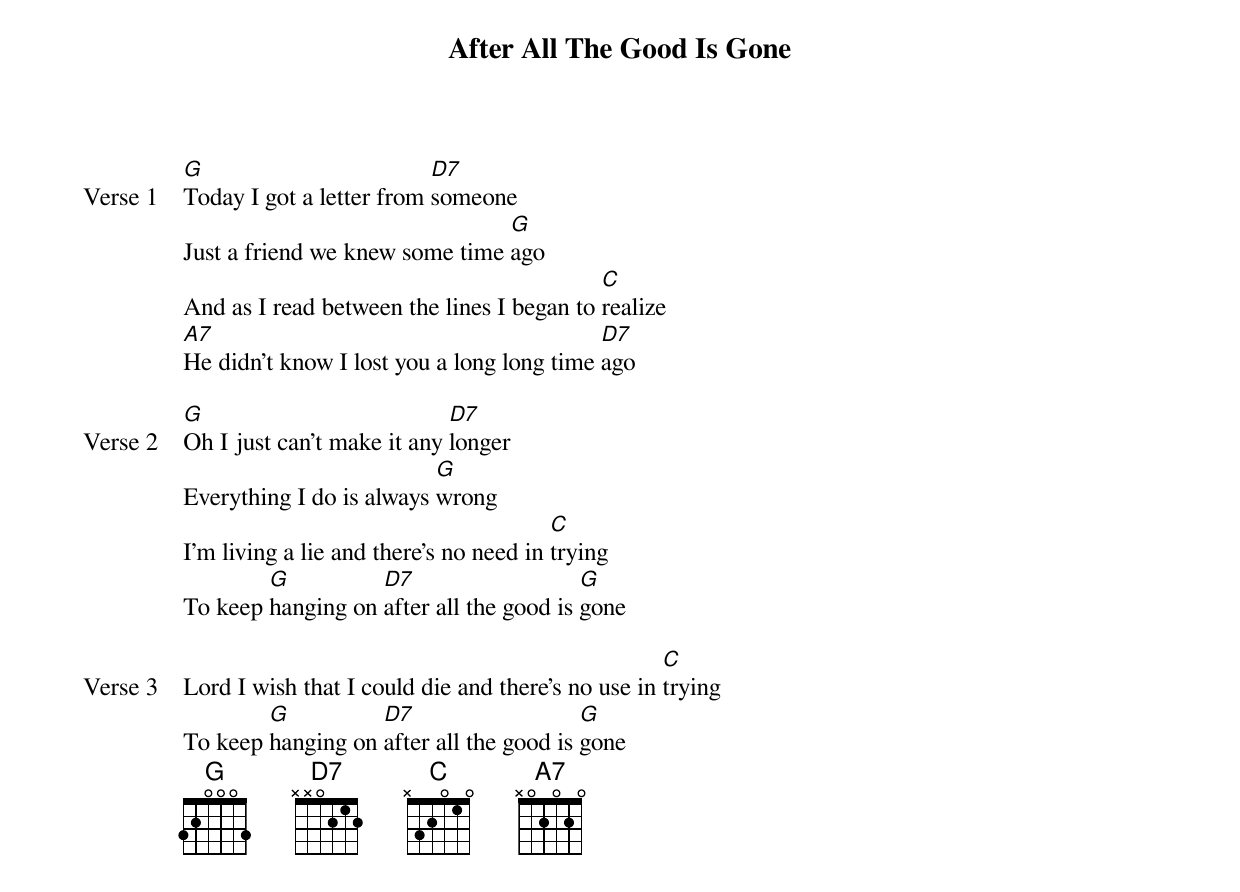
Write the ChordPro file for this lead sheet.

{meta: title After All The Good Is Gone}
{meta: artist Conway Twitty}
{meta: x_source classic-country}
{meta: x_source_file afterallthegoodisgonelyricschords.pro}
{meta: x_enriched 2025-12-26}

{start_of_verse: Verse 1}
[G]Today I got a letter from [D7]someone
Just a friend we knew some time [G]ago
And as I read between the lines I began to [C]realize
[A7]He didn't know I lost you a long long time [D7]ago
{end_of_verse}

{start_of_verse: Verse 2}
[G]Oh I just can't make it any [D7]longer
Everything I do is always [G]wrong
I'm living a lie and there's no need in [C]trying
To keep [G]hanging on [D7]after all the good is [G]gone
{end_of_verse}

{start_of_verse: Verse 3}
Lord I wish that I could die and there's no use in [C]trying
To keep [G]hanging on [D7]after all the good is [G]gone
{end_of_verse}
